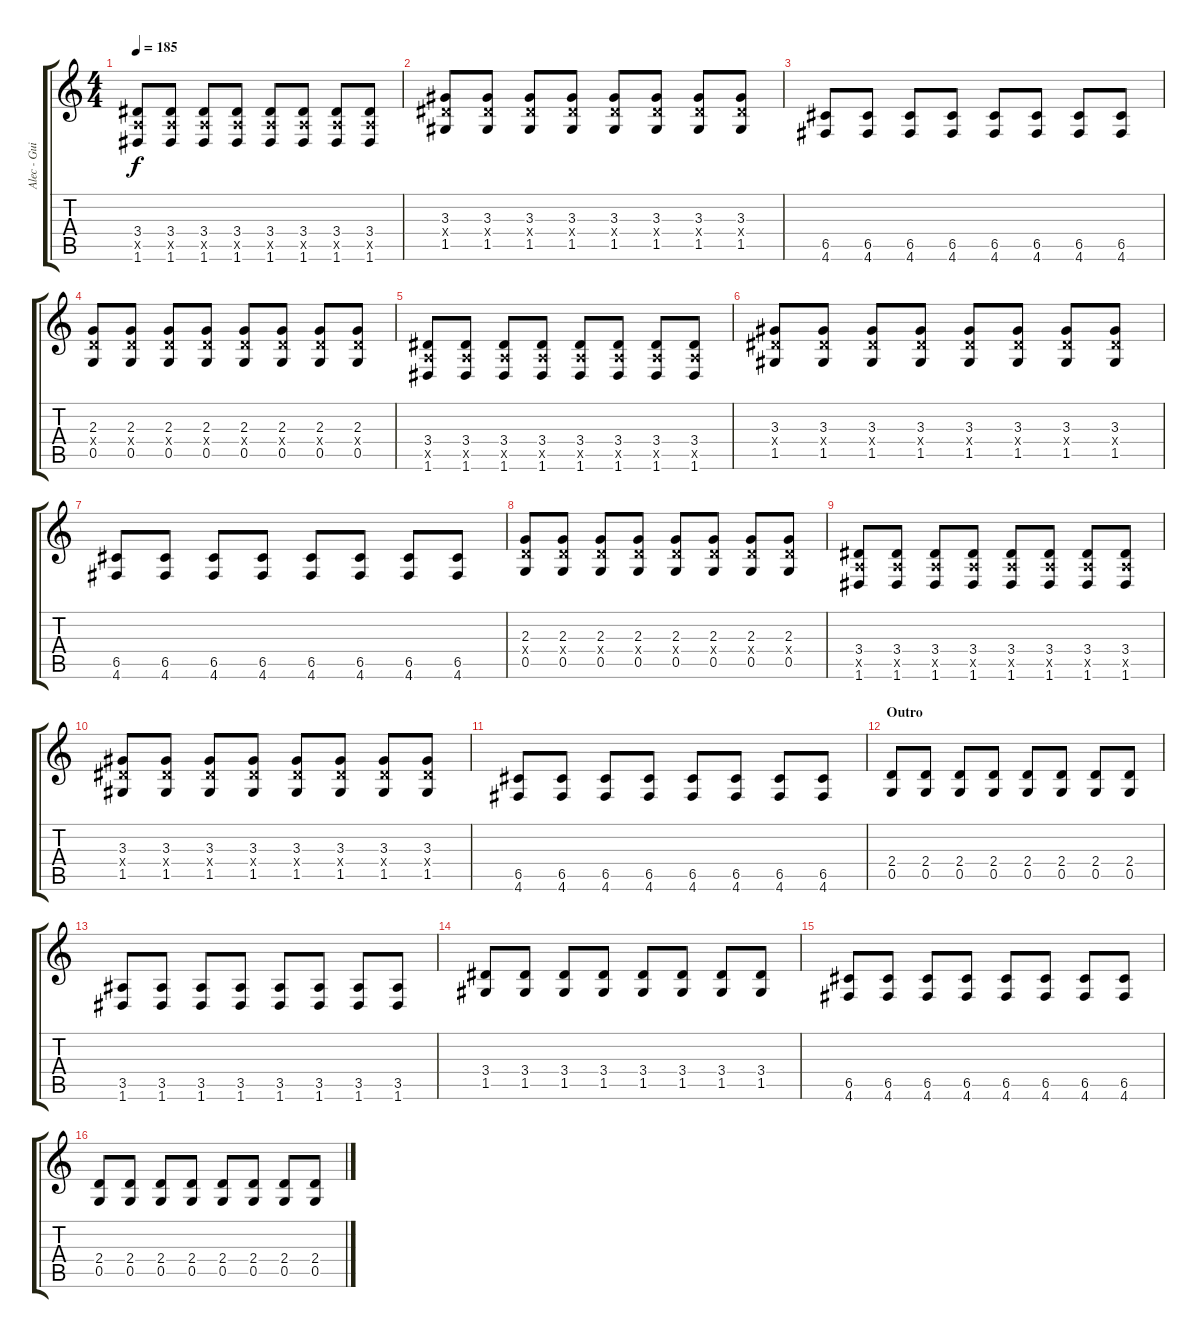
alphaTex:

\track ("Alec - Guitar" "Alec - Gui") {instrument distortionguitar}
\staff {score tabs}
\tuning (D4 A3 F3 C3 G2 D2) {hide}
\ts (4 4)
\tempo 185
\clef g2
\ks c
(3.4 2.5{x} 1.6).8{dy f} (3.4 2.5{x} 1.6).8 (3.4 2.5{x} 1.6).8 (3.4 2.5{x} 1.6).8 (3.4 2.5{x} 1.6).8 (3.4 2.5{x} 1.6).8 (3.4 2.5{x} 1.6).8 (3.4 2.5{x} 1.6).8 |
(3.3 3.4{x} 1.5).8 (3.3 3.4{x} 1.5).8 (3.3 3.4{x} 1.5).8 (3.3 3.4{x} 1.5).8 (3.3 3.4{x} 1.5).8 (3.3 3.4{x} 1.5).8 (3.3 3.4{x} 1.5).8 (3.3 3.4{x} 1.5).8 |
(6.5 4.6).8 (6.5 4.6).8 (6.5 4.6).8 (6.5 4.6).8 (6.5 4.6).8 (6.5 4.6).8 (6.5 4.6).8 (6.5 4.6).8 |
(2.3 2.4{x} 0.5).8 (2.3 2.4{x} 0.5).8 (2.3 2.4{x} 0.5).8 (2.3 2.4{x} 0.5).8 (2.3 2.4{x} 0.5).8 (2.3 2.4{x} 0.5).8 (2.3 2.4{x} 0.5).8 (2.3 2.4{x} 0.5).8 |
(3.4 2.5{x} 1.6).8 (3.4 2.5{x} 1.6).8 (3.4 2.5{x} 1.6).8 (3.4 2.5{x} 1.6).8 (3.4 2.5{x} 1.6).8 (3.4 2.5{x} 1.6).8 (3.4 2.5{x} 1.6).8 (3.4 2.5{x} 1.6).8 |
(3.3 3.4{x} 1.5).8 (3.3 3.4{x} 1.5).8 (3.3 3.4{x} 1.5).8 (3.3 3.4{x} 1.5).8 (3.3 3.4{x} 1.5).8 (3.3 3.4{x} 1.5).8 (3.3 3.4{x} 1.5).8 (3.3 3.4{x} 1.5).8 |
(6.5 4.6).8 (6.5 4.6).8 (6.5 4.6).8 (6.5 4.6).8 (6.5 4.6).8 (6.5 4.6).8 (6.5 4.6).8 (6.5 4.6).8 |
(2.3 2.4{x} 0.5).8 (2.3 2.4{x} 0.5).8 (2.3 2.4{x} 0.5).8 (2.3 2.4{x} 0.5).8 (2.3 2.4{x} 0.5).8 (2.3 2.4{x} 0.5).8 (2.3 2.4{x} 0.5).8 (2.3 2.4{x} 0.5).8 |
(3.4 2.5{x} 1.6).8 (3.4 2.5{x} 1.6).8 (3.4 2.5{x} 1.6).8 (3.4 2.5{x} 1.6).8 (3.4 2.5{x} 1.6).8 (3.4 2.5{x} 1.6).8 (3.4 2.5{x} 1.6).8 (3.4 2.5{x} 1.6).8 |
(3.3 3.4{x} 1.5).8 (3.3 3.4{x} 1.5).8 (3.3 3.4{x} 1.5).8 (3.3 3.4{x} 1.5).8 (3.3 3.4{x} 1.5).8 (3.3 3.4{x} 1.5).8 (3.3 3.4{x} 1.5).8 (3.3 3.4{x} 1.5).8 |
(6.5 4.6).8 (6.5 4.6).8 (6.5 4.6).8 (6.5 4.6).8 (6.5 4.6).8 (6.5 4.6).8 (6.5 4.6).8 (6.5 4.6).8 |
\section ("" "Outro")
(2.4 0.5).8 (2.4 0.5).8 (2.4 0.5).8 (2.4 0.5).8 (2.4 0.5).8 (2.4 0.5).8 (2.4 0.5).8 (2.4 0.5).8 |
(3.5 1.6).8 (3.5 1.6).8 (3.5 1.6).8 (3.5 1.6).8 (3.5 1.6).8 (3.5 1.6).8 (3.5 1.6).8 (3.5 1.6).8 |
(3.4 1.5).8 (3.4 1.5).8 (3.4 1.5).8 (3.4 1.5).8 (3.4 1.5).8 (3.4 1.5).8 (3.4 1.5).8 (3.4 1.5).8 |
(6.5 4.6).8 (6.5 4.6).8 (6.5 4.6).8 (6.5 4.6).8 (6.5 4.6).8 (6.5 4.6).8 (6.5 4.6).8 (6.5 4.6).8 |
(2.4 0.5).8 (2.4 0.5).8 (2.4 0.5).8 (2.4 0.5).8 (2.4 0.5).8 (2.4 0.5).8 (2.4 0.5).8 (2.4 0.5).8
